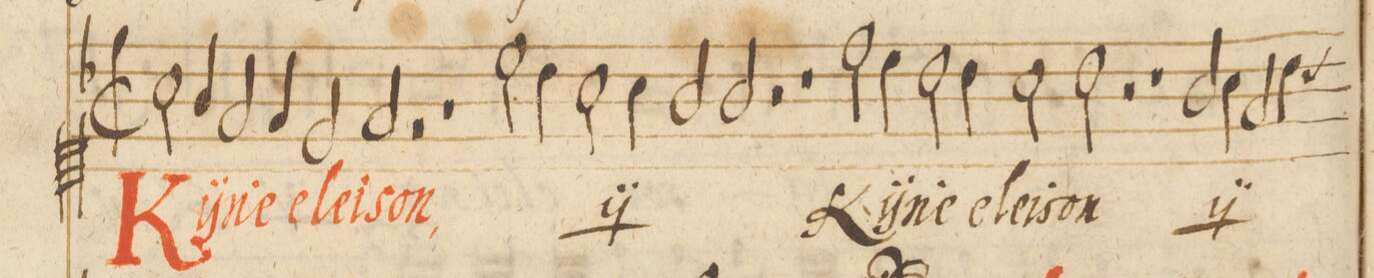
**kern	**text
*I"Cantus 1 Chori	*
*clefC1	*
*k[b-]	*
*met(C|)	*
*M2/1	*
*clefC1	*
*k[b-]	*
*M2/1	*
*met(C|)	*color:red
2a\	Kÿ-
4g/	-ri-
2f/	-e
4f/	e-
2e/	-lei-
=37-	=37-
2f/	-son
2r	.
1r	.
*	*ij
*	*color:auto
=38-	=38-
2cc\	Kÿ-
4b-\	-ri-
2a\	-e
4a\	e-
2g/	-lei-
=39-	=39-
2g/	-son
2r	.
1r	.
*	*Xij
=40-	=40-
2dd\	Kÿ-
4cc\	-ri-
2b-\	-e
4b-\	e-
2a\	-lei-
=41-	=41-
2b-\	-son
2r	.
*	*ij
1r	.
=42-	=42-
2g/	Kÿ-
4a\	-ri-
2f/	-e
4b-\	e-
*custos:a	*
*-	*-
